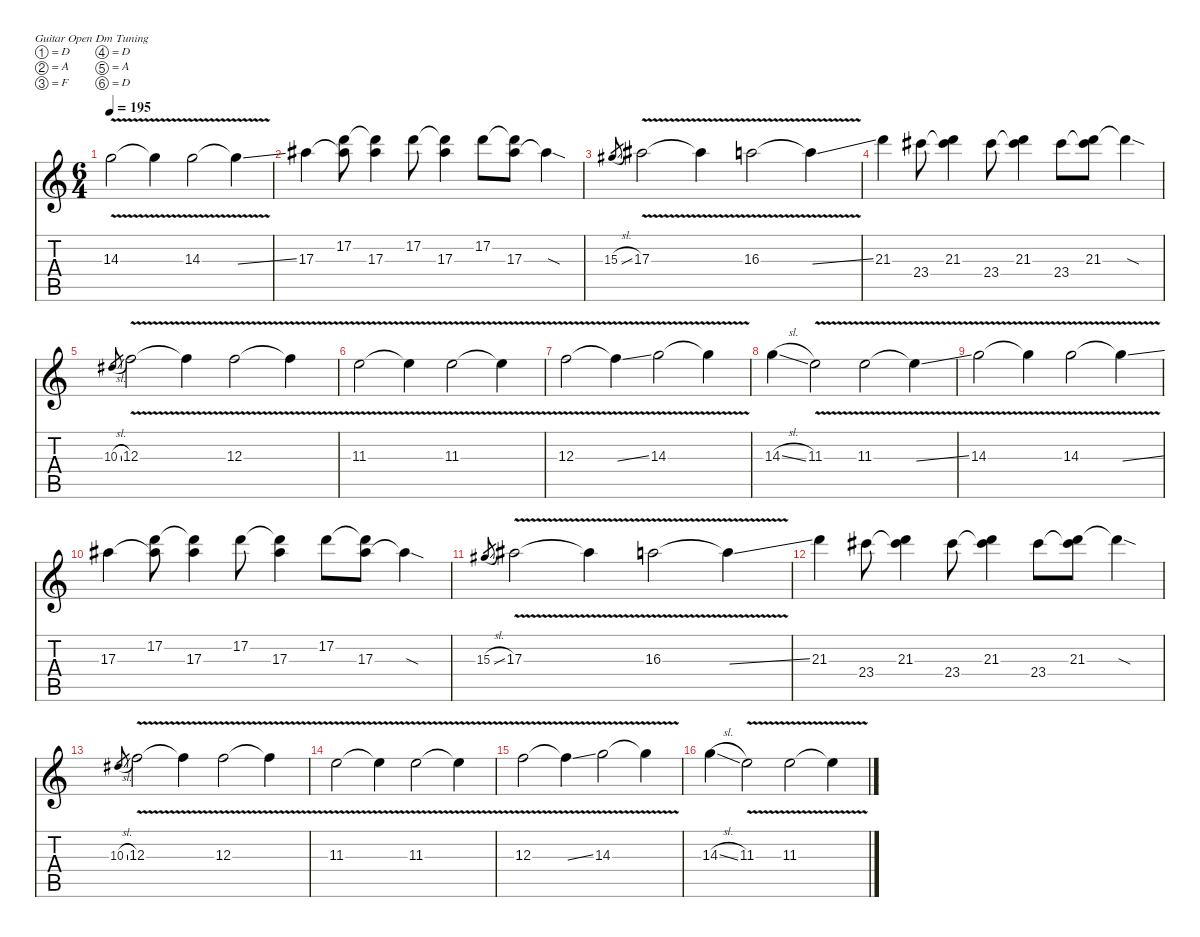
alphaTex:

\defaultSystemsLayout 4
\hideDynamics
\bracketExtendMode nobrackets
\singleTrackTrackNamePolicy hidden
\multiTrackTrackNamePolicy hidden
\firstSystemTrackNameMode fullname
\firstSystemTrackNameOrientation horizontal
\otherSystemsTrackNameOrientation horizontal
\track ("Leading" "dist.guit.") {instrument distortionguitar}
\staff {score tabs}
\tuning (D4 A3 F3 D3 A2 D2)
\ts (6 4)
\tempo 195
\clef g2
\ks c
14.3{v}.2{dy f beam Down} 14.3{v t}.4{beam Down} 14.3{v}.2{beam Down} 14.3{v ss t}.4{beam Down} |
17.3{acc #}.4{beam Down} (17.2 17.3{t acc #}).8{beam Down} (17.2{t} 17.3{acc #}).4{beam Down} 17.2.8{beam Down} (17.2{t} 17.3{acc #}).4{beam Down} 17.2.8{beam Down} (17.2{t} 17.3{acc #}).8{beam Down} 17.3{sod t acc #}.4{beam Down} |
15.3{sl acc #}.8{gr dy mf beam Up} 17.3{v acc #}.2{dy f beam Down} 17.3{v t acc #}.4{beam Down} 16.3{v}.2{beam Down} 16.3{v ss t}.4{beam Down} |
21.3.4{beam Down} 23.4{acc #}.8{beam Down} (21.3 23.4{t acc #}).4{beam Down} 23.4{acc #}.8{beam Down} (21.3 23.4{t acc #}).4{beam Down} 23.4{acc #}.8{beam Down} (21.3 23.4{t acc #}).8{beam Down} 21.3{sod t}.4{beam Down} |
10.3{sl acc #}.8{gr dy mf beam Up} 12.3{v}.2{dy f beam Down} 12.3{v t}.4{beam Down} 12.3{v}.2{beam Down} 12.3{v t}.4{beam Down} |
11.3{v}.2{beam Down} 11.3{v t}.4{beam Down} 11.3{v}.2{beam Down} 11.3{v t}.4{beam Down} |
12.3{v}.2{beam Down} 12.3{v ss t}.4{beam Down} 14.3{v}.2{beam Down} 14.3{v t}.4{beam Down} |
14.3{sl}.4{dy ff beam Down} 11.3{v}.2{dy f beam Down} 11.3{v}.2{beam Down} 11.3{v ss t}.4{beam Down} |
14.3{v}.2{beam Down} 14.3{v t}.4{beam Down} 14.3{v}.2{beam Down} 14.3{v ss t}.4{beam Down} |
17.3{acc #}.4{beam Down} (17.2 17.3{t acc #}).8{beam Down} (17.2{t} 17.3{acc #}).4{beam Down} 17.2.8{beam Down} (17.2{t} 17.3{acc #}).4{beam Down} 17.2.8{beam Down} (17.2{t} 17.3{acc #}).8{beam Down} 17.3{sod t acc #}.4{beam Down} |
15.3{sl acc #}.8{gr dy mf beam Up} 17.3{v acc #}.2{dy f beam Down} 17.3{v t acc #}.4{beam Down} 16.3{v}.2{beam Down} 16.3{v ss t}.4{beam Down} |
21.3.4{beam Down} 23.4{acc #}.8{beam Down} (21.3 23.4{t acc #}).4{beam Down} 23.4{acc #}.8{beam Down} (21.3 23.4{t acc #}).4{beam Down} 23.4{acc #}.8{beam Down} (21.3 23.4{t acc #}).8{beam Down} 21.3{sod t}.4{beam Down} |
10.3{sl acc #}.8{gr dy mf beam Up} 12.3{v}.2{dy f beam Down} 12.3{v t}.4{beam Down} 12.3{v}.2{beam Down} 12.3{v t}.4{beam Down} |
11.3{v}.2{beam Down} 11.3{v t}.4{beam Down} 11.3{v}.2{beam Down} 11.3{v t}.4{beam Down} |
12.3{v}.2{beam Down} 12.3{v ss t}.4{beam Down} 14.3{v}.2{beam Down} 14.3{v t}.4{beam Down} |
14.3{sl}.4{dy ff beam Down} 11.3{v}.2{dy f beam Down} 11.3{v}.2{beam Down} 11.3{v ss t}.4{beam Down}
